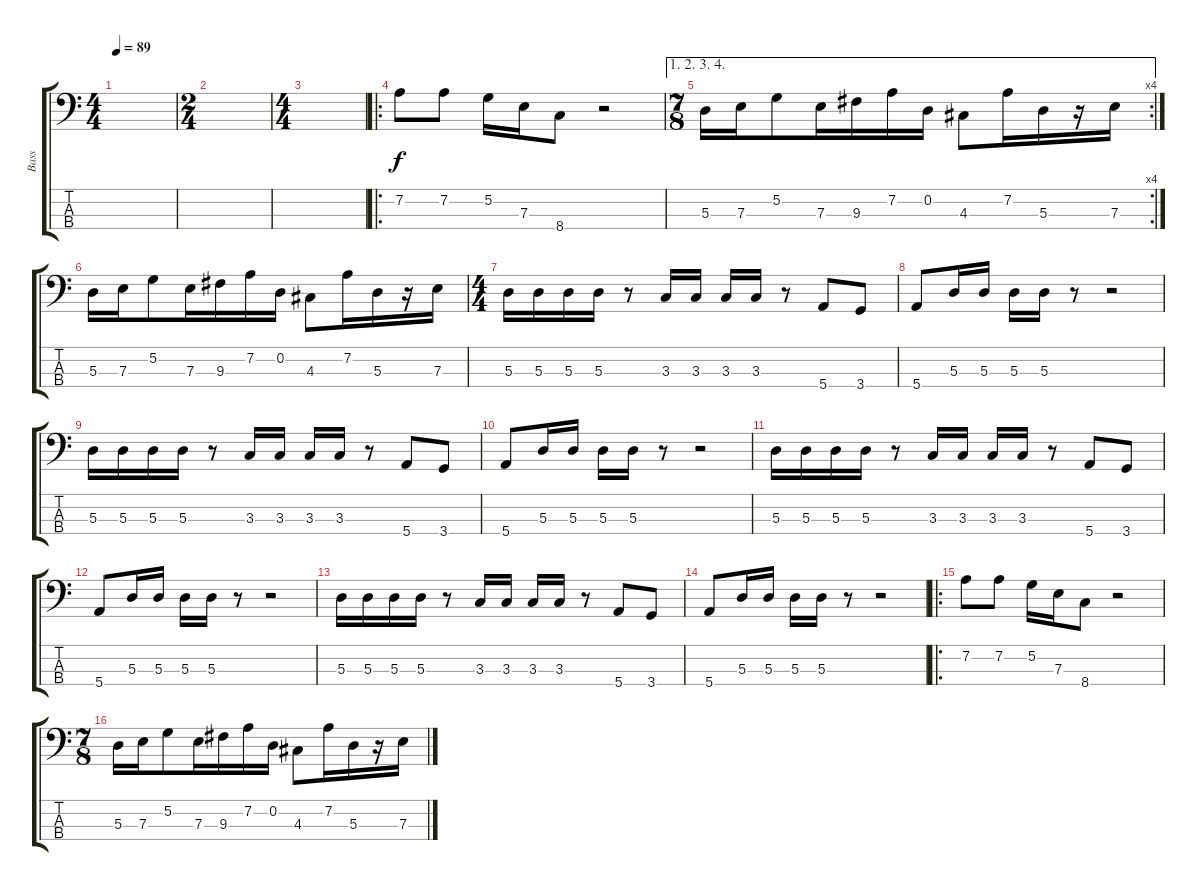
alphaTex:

\track ("Bass" "Bass") {instrument electricbassfinger}
\staff {score tabs}
\tuning (G2 D2 A1 E1) {hide}
\ts (4 4)
\tempo 89
\clef f4
\ks c
|
\ts (2 4)
|
\ts (4 4)
|
\ro
7.2.8 7.2.8 5.2.16 7.3.16 8.4.8 r.2 |
\ae (1 2 3 4)
\rc 4
\ts (7 8)
5.3.16 7.3.16 5.2.8 7.3.16 9.3.16 7.2.16 0.2.16 4.3.8 7.2.16 5.3.16 r.16 7.3.16 |
5.3.16 7.3.16 5.2.8 7.3.16 9.3.16 7.2.16 0.2.16 4.3.8 7.2.16 5.3.16 r.16 7.3.16 |
\ts (4 4)
5.3.16 5.3.16 5.3.16 5.3.16 r.8 3.3.16 3.3.16 3.3.16 3.3.16 r.8 5.4.8 3.4.8 |
5.4.8 5.3.16 5.3.16 5.3.16 5.3.16 r.8 r.2 |
5.3.16 5.3.16 5.3.16 5.3.16 r.8 3.3.16 3.3.16 3.3.16 3.3.16 r.8 5.4.8 3.4.8 |
5.4.8 5.3.16 5.3.16 5.3.16 5.3.16 r.8 r.2 |
5.3.16 5.3.16 5.3.16 5.3.16 r.8 3.3.16 3.3.16 3.3.16 3.3.16 r.8 5.4.8 3.4.8 |
5.4.8 5.3.16 5.3.16 5.3.16 5.3.16 r.8 r.2 |
5.3.16 5.3.16 5.3.16 5.3.16 r.8 3.3.16 3.3.16 3.3.16 3.3.16 r.8 5.4.8 3.4.8 |
5.4.8 5.3.16 5.3.16 5.3.16 5.3.16 r.8 r.2 |
\ro
7.2.8 7.2.8 5.2.16 7.3.16 8.4.8 r.2 |
\ts (7 8)
5.3.16 7.3.16 5.2.8 7.3.16 9.3.16 7.2.16 0.2.16 4.3.8 7.2.16 5.3.16 r.16 7.3.16
